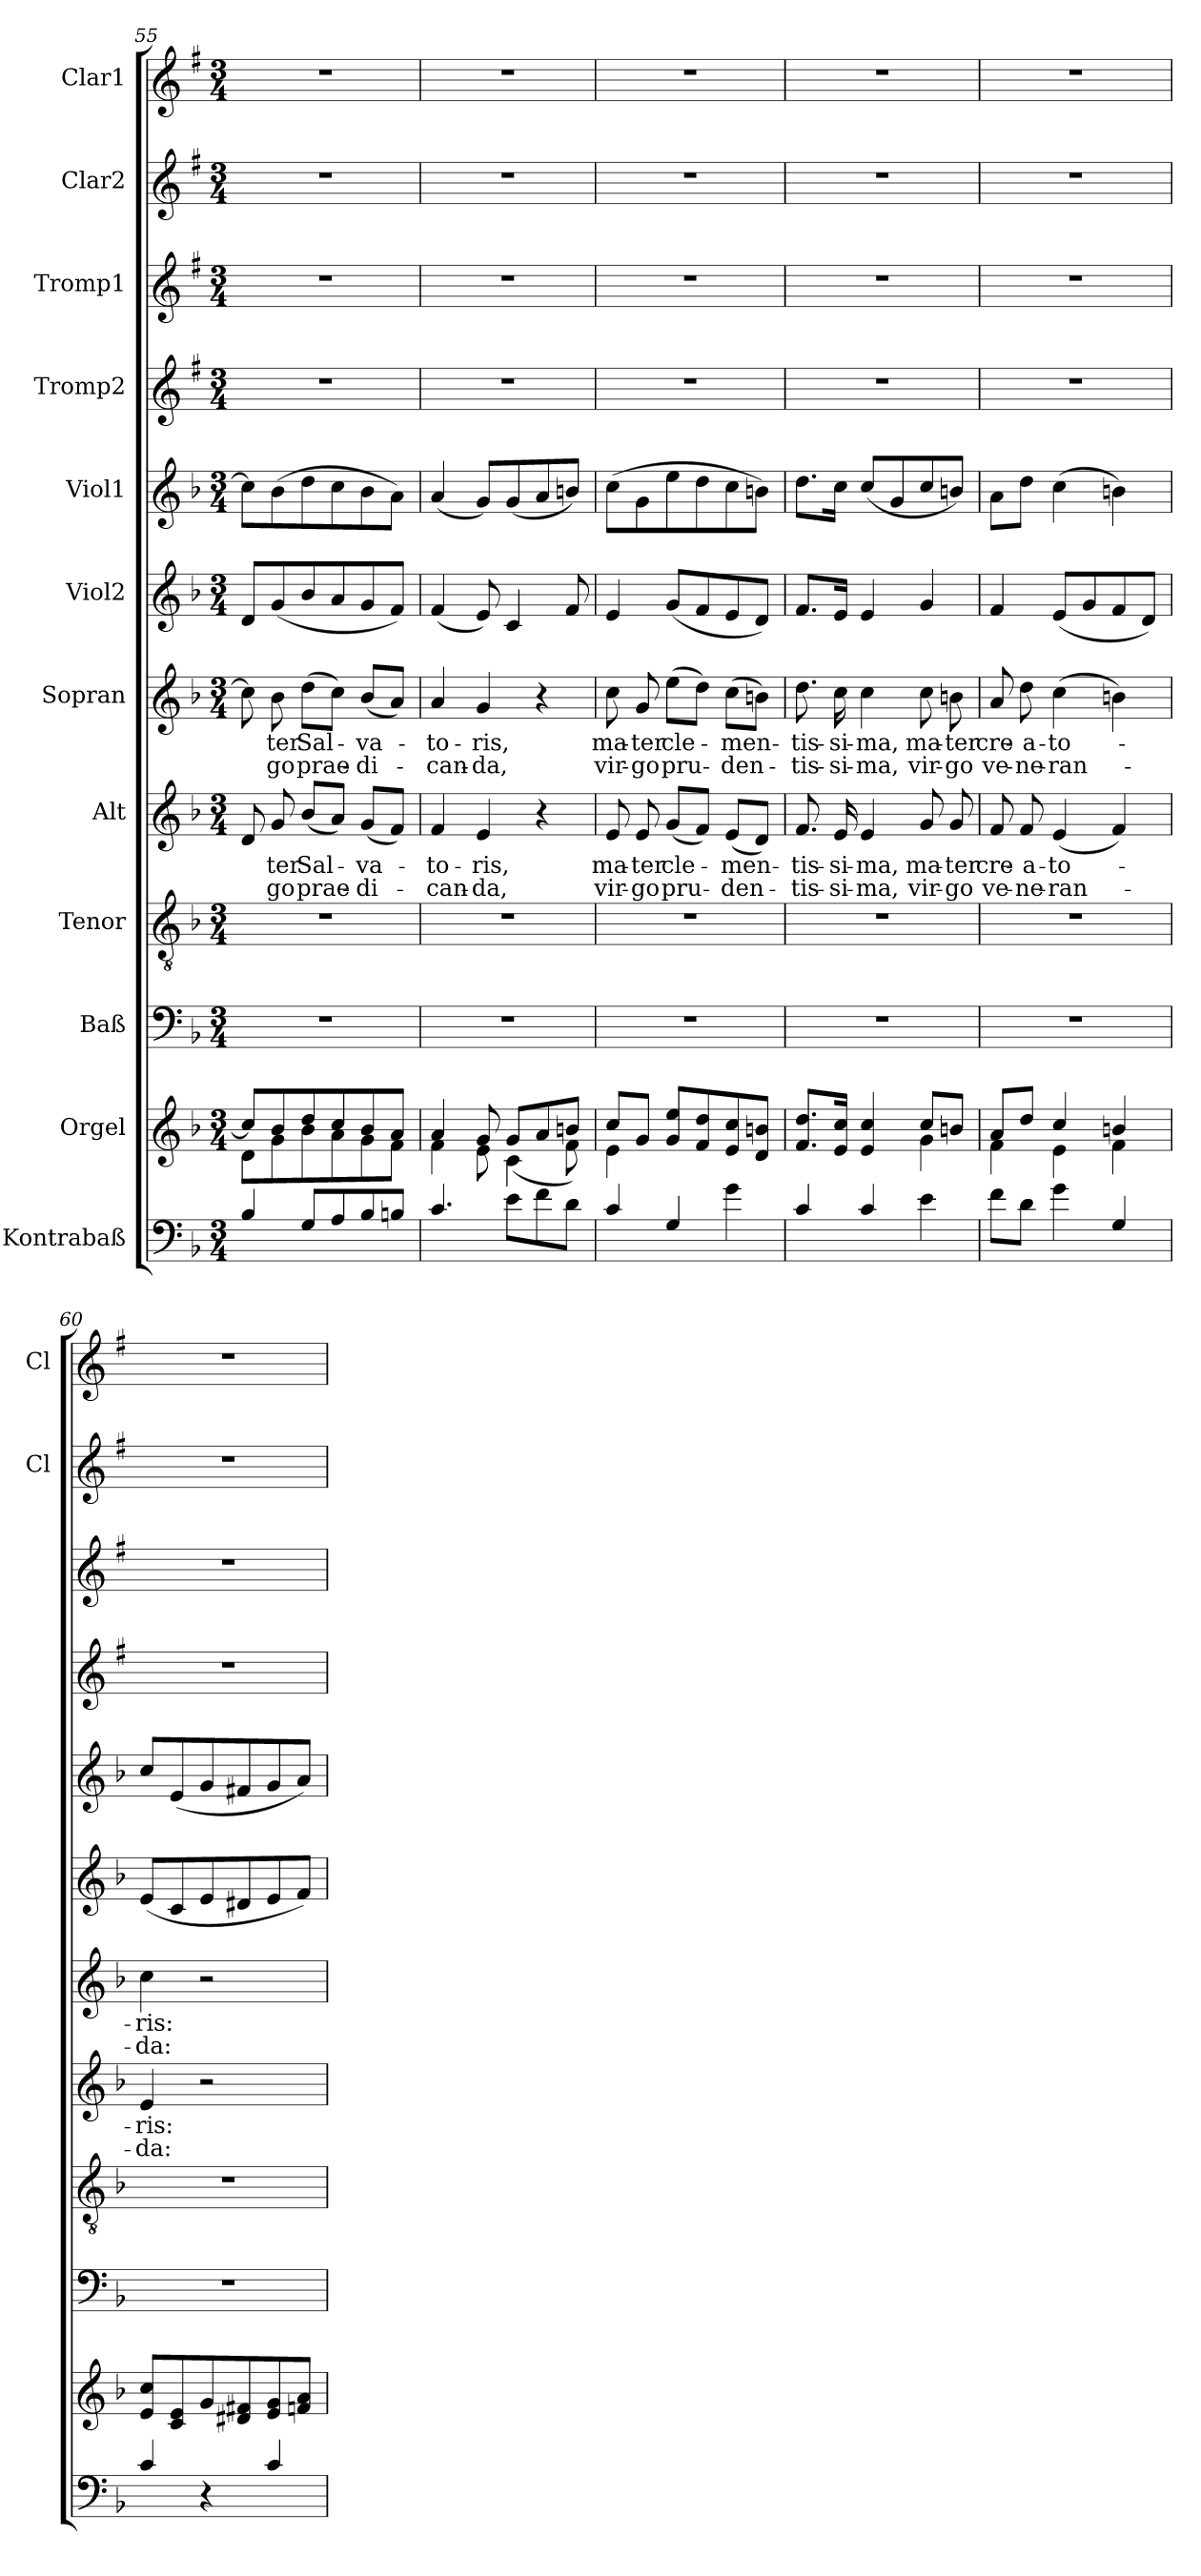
**kern	**kern	**kern	**kern	**kern	**text	**text	**kern	**text	**text	**kern	**kern	**kern	**kern	**kern	**kern
*part12	*part11	*part10	*part9	*part8	*part8	*part8	*part7	*part7	*part7	*part6	*part5	*part4	*part3	*part2	*part1
*staff12	*staff11	*staff10	*staff9	*staff8	*staff8	*staff8	*staff7	*staff7	*staff7	*staff6	*staff5	*staff4	*staff3	*staff2	*staff1
*I"Kontrabaß	*I"Orgel	*I"Baß	*I"Tenor	*I"Alt	*	*	*I"Sopran	*	*	*I"Viol2	*I"Viol1	*I"Tromp2	*I"Tromp1	*I"Clar2	*I"Clar1
*	*	*	*	*	*	*	*	*	*	*	*	*	*	*I'Cl	*I'Cl
*clefF4	*clefG2	*clefF4	*clefGv2	*clefG2	*	*	*clefG2	*	*	*clefG2	*clefG2	*clefG2	*clefG2	*clefG2	*clefG2
*ITrd7c12	*	*	*	*	*	*	*	*	*	*	*	*ITrd1c2	*ITrd1c2	*ITrd1c2	*ITrd1c2
*k[b-]	*k[b-]	*k[b-]	*k[b-]	*k[b-]	*	*	*k[b-]	*	*	*k[b-]	*k[b-]	*k[b-]	*k[b-]	*k[b-]	*k[b-]
*F:	*F:	*F:	*F:	*F:	*	*	*F:	*	*	*F:	*F:	*F:	*F:	*F:	*F:
*M3/4	*M3/4	*M3/4	*M3/4	*M3/4	*	*	*M3/4	*	*	*M3/4	*M3/4	*M3/4	*M3/4	*M3/4	*M3/4
=55	=55	=55	=55	=55	=55	=55	=55	=55	=55	=55	=55	=55	=55	=55	=55
*	*^	*	*	*	*	*	*	*	*	*	*	*	*	*	*
4BB-/	8d\L	8cc/L]	2.r	2.r	8d/	.	.	8cc\]	.	.	8d/L	8cc\L]	2.r	2.r	2.r	2.r
!	!	!	!	!	!	!LO:LY:b	!LO:LY:b	!	!LO:LY:b	!LO:LY:b	!	!	!	!	!	!
.	8g\	8b-/	.	.	8g/	-ter	-go	8b-\	-ter	-go	(<8g/	(>8b-\	.	.	.	.
!	!	!	!	!	!	!LO:LY:b	!LO:LY:b	!	!LO:LY:b	!LO:LY:b	!	!	!	!	!	!
8GG/L	8b-\	8dd/	.	.	(<8b-/L	Sal-	prae-	(>8dd\L	Sal-	prae-	8b-/	8dd\	.	.	.	.
8AA/	8a\	8cc/	.	.	8a/J)	.	.	8cc\J)	.	.	8a/	8cc\	.	.	.	.
!	!	!	!	!	!	!LO:LY:b	!LO:LY:b	!	!LO:LY:b	!LO:LY:b	!	!	!	!	!	!
8BB-/	8g\	8b-/	.	.	(<8g/L	-va-	-di-	(<8b-/L	-va-	-di-	8g/	8b-\	.	.	.	.
8BBn/J	8f\J	8a/J	.	.	8f/J)	.	.	8a/J)	.	.	8f/J)	8a\J)	.	.	.	.
=56	=56	=56	=56	=56	=56	=56	=56	=56	=56	=56	=56	=56	=56	=56	=56	=56
!	!	!	!	!	!	!LO:LY:b	!LO:LY:b	!	!LO:LY:b	!LO:LY:b	!	!	!	!	!	!
4.C/	4f\	4a/	2.r	2.r	4f/	-to-	-can-	4a/	-to-	-can-	(<4f/	(<4a/	2.r	2.r	2.r	2.r
!	!	!	!	!	!	!LO:LY:b	!LO:LY:b	!	!LO:LY:b	!LO:LY:b	!	!	!	!	!	!
.	8e\	8g/	.	.	4e/	-ris,	-da,	4g/	-ris,	-da,	8e/)	8g/L)	.	.	.	.
8E\L	4c\	(>8g/L	.	.	.	.	.	.	.	.	4c/	(<8g/	.	.	.	.
8F\	.	8a/	.	.	4r	.	.	4r	.	.	.	8a/	.	.	.	.
8D\J	8f\	8bn/J)	.	.	.	.	.	.	.	.	8f/	8bn/J)	.	.	.	.
!!LO:PB:g=z
=57	=57	=57	=57	=57	=57	=57	=57	=57	=57	=57	=57	=57	=57	=57	=57	=57
!	!	!	!	!	!	!LO:LY:b	!LO:LY:b	!	!LO:LY:b	!LO:LY:b	!	!	!	!	!	!
4C/	4e\	8cc/L	2.r	2.r	8e/	ma-	vir-	8cc\	ma-	vir-	4e/	(>8cc\L	2.r	2.r	2.r	2.r
!	!	!	!	!	!	!LO:LY:b	!LO:LY:b	!	!LO:LY:b	!LO:LY:b	!	!	!	!	!	!
.	.	8g/J	.	.	8e/	-ter	-go	8g/	-ter	-go	.	8g\	.	.	.	.
!	!	!	!	!	!	!LO:LY:b	!LO:LY:b	!	!LO:LY:b	!LO:LY:b	!	!	!	!	!	!
4GG/	2ryy	8g/ 8ee/L	.	.	(<8g/L	cle-	pru-	(>8ee\L	cle-	pru-	(<8g/L	8ee\	.	.	.	.
.	.	8f/ 8dd/	.	.	8f/J)	.	.	8dd\J)	.	.	8f/	8dd\	.	.	.	.
!	!	!	!	!	!	!LO:LY:b	!LO:LY:b	!	!LO:LY:b	!LO:LY:b	!	!	!	!	!	!
4G\	.	8e/ 8cc/	.	.	(<8e/L	-men-	-den-	(>8cc\L	-men-	-den-	8e/	8cc\	.	.	.	.
.	.	8d/ 8bn/J	.	.	8d/J)	.	.	8bn\J)	.	.	8d/J)	8bn\J)	.	.	.	.
=58	=58	=58	=58	=58	=58	=58	=58	=58	=58	=58	=58	=58	=58	=58	=58	=58
!	!	!	!	!	!	!LO:LY:b	!LO:LY:b	!	!LO:LY:b	!LO:LY:b	!	!	!	!	!	!
4C/	2ryy	8.f/ 8.dd/L	2.r	2.r	8.f/	-tis-	-tis-	8.dd\	-tis-	-tis-	8.f/L	8.dd\L	2.r	2.r	2.r	2.r
!	!	!	!	!	!	!LO:LY:b	!LO:LY:b	!	!LO:LY:b	!LO:LY:b	!	!	!	!	!	!
.	.	16e/ 16cc/Jk	.	.	16e/	-si-	-si-	16cc\	-si-	-si-	16e/Jk	16cc\Jk	.	.	.	.
!	!	!	!	!	!	!LO:LY:b	!LO:LY:b	!	!LO:LY:b	!LO:LY:b	!	!	!	!	!	!
4C/	.	4e/ 4cc/	.	.	4e/	-ma,	-ma,	4cc\	-ma,	-ma,	4e/	(<8cc/L	.	.	.	.
.	.	.	.	.	.	.	.	.	.	.	.	8g/	.	.	.	.
!	!	!	!	!	!	!LO:LY:b	!LO:LY:b	!	!LO:LY:b	!LO:LY:b	!	!	!	!	!	!
4E\	4g\	8cc/L	.	.	8g/	ma-	vir-	8cc\	ma-	vir-	4g/	8cc/	.	.	.	.
!	!	!	!	!	!	!LO:LY:b	!LO:LY:b	!	!LO:LY:b	!LO:LY:b	!	!	!	!	!	!
.	.	8bn/J	.	.	8g/	-ter	-go	8bn\	-ter	-go	.	8bn/J)	.	.	.	.
=59	=59	=59	=59	=59	=59	=59	=59	=59	=59	=59	=59	=59	=59	=59	=59	=59
!	!	!	!	!	!	!LO:LY:b	!LO:LY:b	!	!LO:LY:b	!LO:LY:b	!	!	!	!	!	!
8F\L	4f\	8a/L	2.r	2.r	8f/	cre-	ve-	8a/	cre-	ve-	4f/	8a\L	2.r	2.r	2.r	2.r
!	!	!	!	!	!	!LO:LY:b	!LO:LY:b	!	!LO:LY:b	!LO:LY:b	!	!	!	!	!	!
8D\J	.	8dd/J	.	.	8f/	-a-	-ne-	8dd\	-a-	-ne-	.	8dd\J	.	.	.	.
!	!	!	!	!	!	!LO:LY:b	!LO:LY:b	!	!LO:LY:b	!LO:LY:b	!	!	!	!	!	!
4G\	4e\	4cc/	.	.	(<4e/	-to-	-ran-	(>4cc\	-to-	-ran-	(<8e/L	(>4cc\	.	.	.	.
.	.	.	.	.	.	.	.	.	.	.	8g/	.	.	.	.	.
4GG/	4f\	4bn/	.	.	4f/)	.	.	4bn\)	.	.	8f/	4bn\)	.	.	.	.
.	.	.	.	.	.	.	.	.	.	.	8d/J)	.	.	.	.	.
*	*v	*v	*	*	*	*	*	*	*	*	*	*	*	*	*	*
=60	=60	=60	=60	=60	=60	=60	=60	=60	=60	=60	=60	=60	=60	=60	=60
!	!	!	!	!	!LO:LY:b	!LO:LY:b	!	!LO:LY:b	!LO:LY:b	!	!	!	!	!	!
4C/	8e/ 8cc/L	2.r	2.r	4e/	-ris:	-da:	4cc\	-ris:	-da:	(<8e/L	8cc/L	2.r	2.r	2.r	2.r
.	8c/ 8e/	.	.	.	.	.	.	.	.	8c/	(<8e/	.	.	.	.
4r	8g/	.	.	2r	.	.	2r	.	.	8e/	8g/	.	.	.	.
.	8d#X/ 8f#X/	.	.	.	.	.	.	.	.	8d#X/	8f#X/	.	.	.	.
4C/	8e/ 8g/	.	.	.	.	.	.	.	.	8e/	8g/	.	.	.	.
.	8fn/ 8a/J	.	.	.	.	.	.	.	.	8f/J)	8a/J)	.	.	.	.
=	=	=	=	=	=	=	=	=	=	=	=	=	=	=	=
*-	*-	*-	*-	*-	*-	*-	*-	*-	*-	*-	*-	*-	*-	*-	*-
